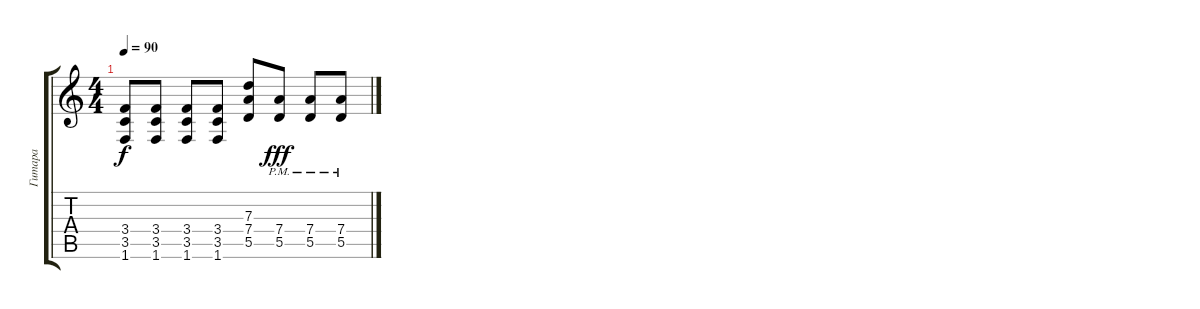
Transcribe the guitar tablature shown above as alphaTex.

\track ("Гитара" "Гитара") {instrument overdrivenguitar}
\staff {score tabs}
\tuning (E4 B3 G3 D3 A2 E2) {hide}
\ts (4 4)
\tempo 90
\clef g2
\ks c
(3.4 3.5 1.6).8{dy f} (3.4 3.5 1.6).8 (3.4 3.5 1.6).8 (3.4 3.5 1.6).8 (7.3 7.4 5.5).8 (7.4{pm} 5.5{pm}).8{dy fff} (7.4{pm} 5.5{pm}).8 (7.4{pm} 5.5{pm}).8
